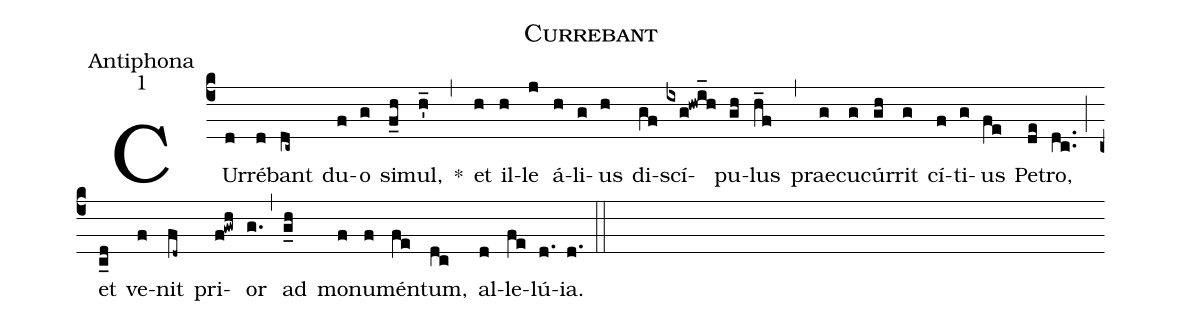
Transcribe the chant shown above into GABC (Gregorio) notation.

name:Currebant;
office-part:Antiphona;
mode:1;
%%
(c4) CUr(d)ré(d)bant(dc~) du(f)o(g) si(f_h)mul,(h'_) *(,) et(h) il(h)le(j) á(h)li(g)us(h) di(gf)scí(ixg!hwi_h)pu(gh)lus(h_f) (,) prae(g)cu(g)cúr(gh)rit(g) cí(f)ti(g)us(fe) Pe(de)tro,(dc..) (;) et(c_d) ve(f)nit(fd~) pri(f!gwh)or(g.) (,) ad(g_h) mo(f)nu(f)mén(fe)tum,(dc) al(d)le(fe)lú(d.)ia.(d.) (::)
